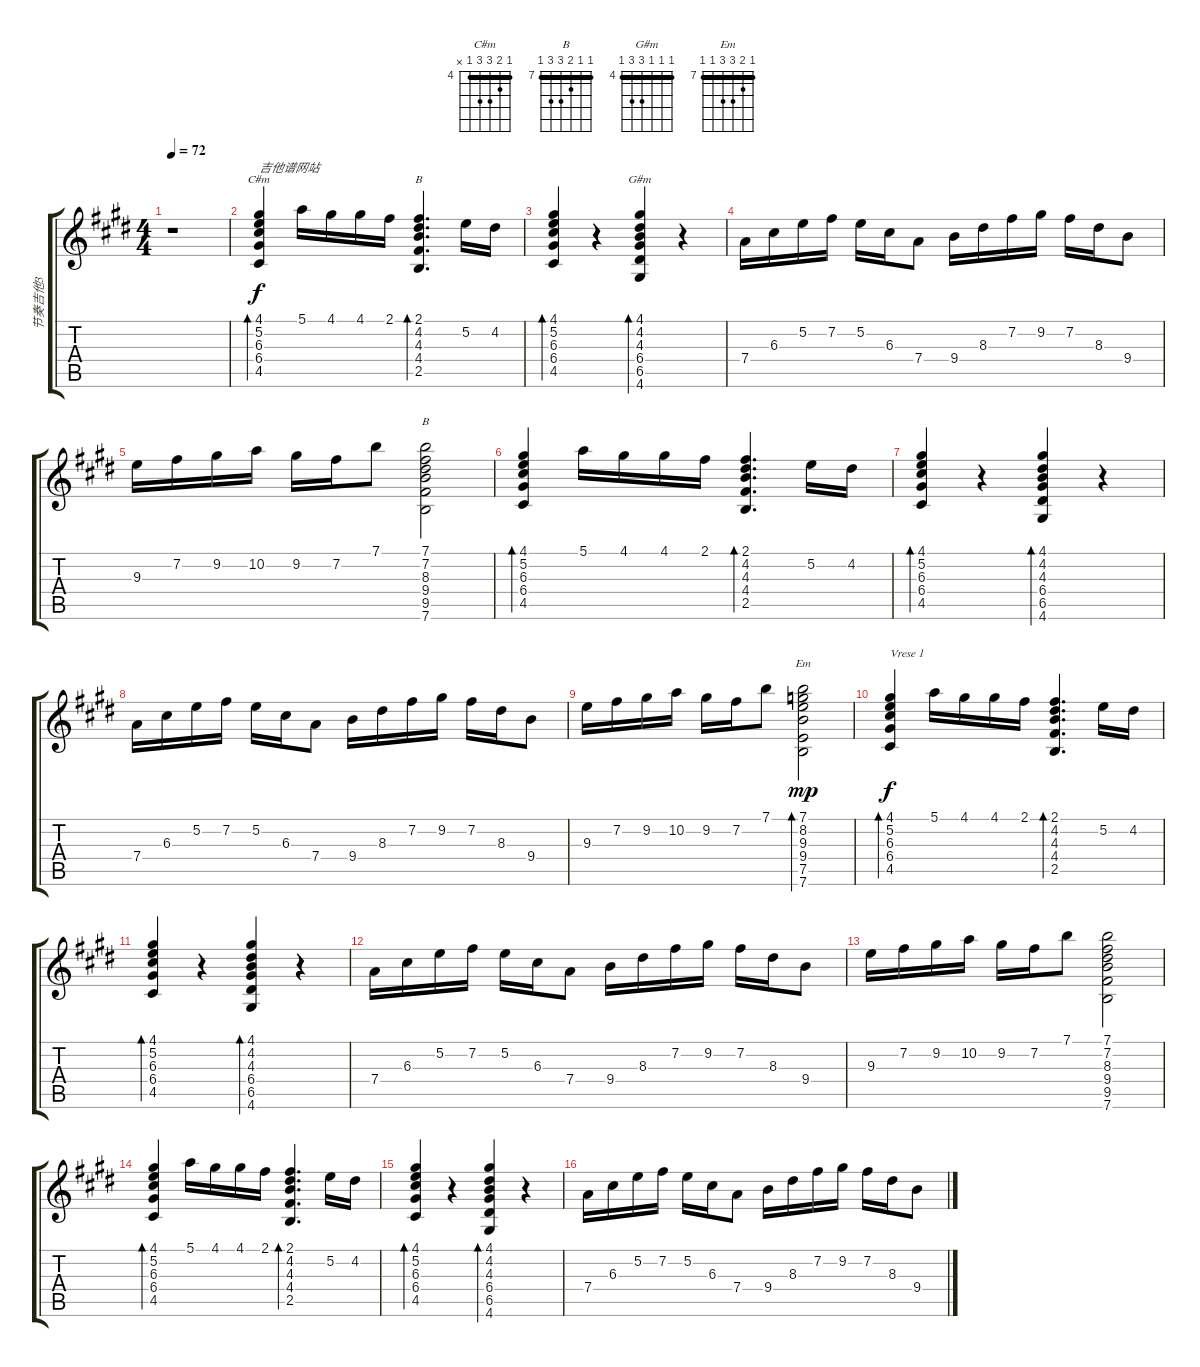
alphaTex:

\track ("节奏吉他3" "节奏吉他3") {instrument acousticguitarsteel}
\staff {score tabs}
\tuning (E4 B3 G3 D3 A2 E2) {hide}
\chord ("C#m" 4 5 6 6 4 x) {firstfret 4 barre 4}
\chord ("B" 2 4 4 4 2 x) {barre 2}
\chord ("G#m" 4 4 4 6 6 4) {firstfret 4 barre 4}
\chord ("B" 7 7 8 9 9 7) {firstfret 7 barre 7}
\chord ("Em" 7 8 9 9 7 7) {firstfret 7 barre 7}
\ts (4 4)
\tempo 72
\clef g2
\ks e
r.1{dy f instrument acousticguitarsteel} |
(4.1 5.2 6.3 6.4 4.5).4{bd 60 ch "C#m" txt "吉他谱网站"} 5.1.16 4.1.16 4.1.16 2.1.16 (2.1 4.2 4.3 4.4 2.5).4{d bd 60 ch "B"} 5.2.16 4.2.16 |
(4.1 5.2 6.3 6.4 4.5).4{bd 60} r.4 (4.1 4.2 4.3 6.4 6.5 4.6).4{bd 60 ch "G#m"} r.4 |
7.4.16 6.3.16 5.2.16 7.2.16 5.2.16 6.3.16 7.4.8 9.4.16 8.3.16 7.2.16 9.2.16 7.2.16 8.3.16 9.4.8 |
9.3.16 7.2.16 9.2.16 10.2.16 9.2.16 7.2.16 7.1.8 (7.1 7.2 8.3 9.4 9.5 7.6).2{ch "B"} |
(4.1 5.2 6.3 6.4 4.5).4{bd 60} 5.1.16 4.1.16 4.1.16 2.1.16 (2.1 4.2 4.3 4.4 2.5).4{d bd 60} 5.2.16 4.2.16 |
(4.1 5.2 6.3 6.4 4.5).4{bd 60} r.4 (4.1 4.2 4.3 6.4 6.5 4.6).4{bd 60} r.4 |
7.4.16 6.3.16 5.2.16 7.2.16 5.2.16 6.3.16 7.4.8 9.4.16 8.3.16 7.2.16 9.2.16 7.2.16 8.3.16 9.4.8 |
9.3.16 7.2.16 9.2.16 10.2.16 9.2.16 7.2.16 7.1.8 (7.1 8.2 9.3 9.4 7.5 7.6).2{bd 60 ch "Em" dy mp} |
(4.1 5.2 6.3 6.4 4.5).4{bd 60 txt "Vrese 1" dy f} 5.1.16 4.1.16 4.1.16 2.1.16 (2.1 4.2 4.3 4.4 2.5).4{d bd 60} 5.2.16 4.2.16 |
(4.1 5.2 6.3 6.4 4.5).4{bd 60} r.4 (4.1 4.2 4.3 6.4 6.5 4.6).4{bd 60} r.4 |
7.4.16 6.3.16 5.2.16 7.2.16 5.2.16 6.3.16 7.4.8 9.4.16 8.3.16 7.2.16 9.2.16 7.2.16 8.3.16 9.4.8 |
9.3.16 7.2.16 9.2.16 10.2.16 9.2.16 7.2.16 7.1.8 (7.1 7.2 8.3 9.4 9.5 7.6).2 |
(4.1 5.2 6.3 6.4 4.5).4{bd 60} 5.1.16 4.1.16 4.1.16 2.1.16 (2.1 4.2 4.3 4.4 2.5).4{d bd 60} 5.2.16 4.2.16 |
(4.1 5.2 6.3 6.4 4.5).4{bd 60} r.4 (4.1 4.2 4.3 6.4 6.5 4.6).4{bd 60} r.4 |
7.4.16 6.3.16 5.2.16 7.2.16 5.2.16 6.3.16 7.4.8 9.4.16 8.3.16 7.2.16 9.2.16 7.2.16 8.3.16 9.4.8
